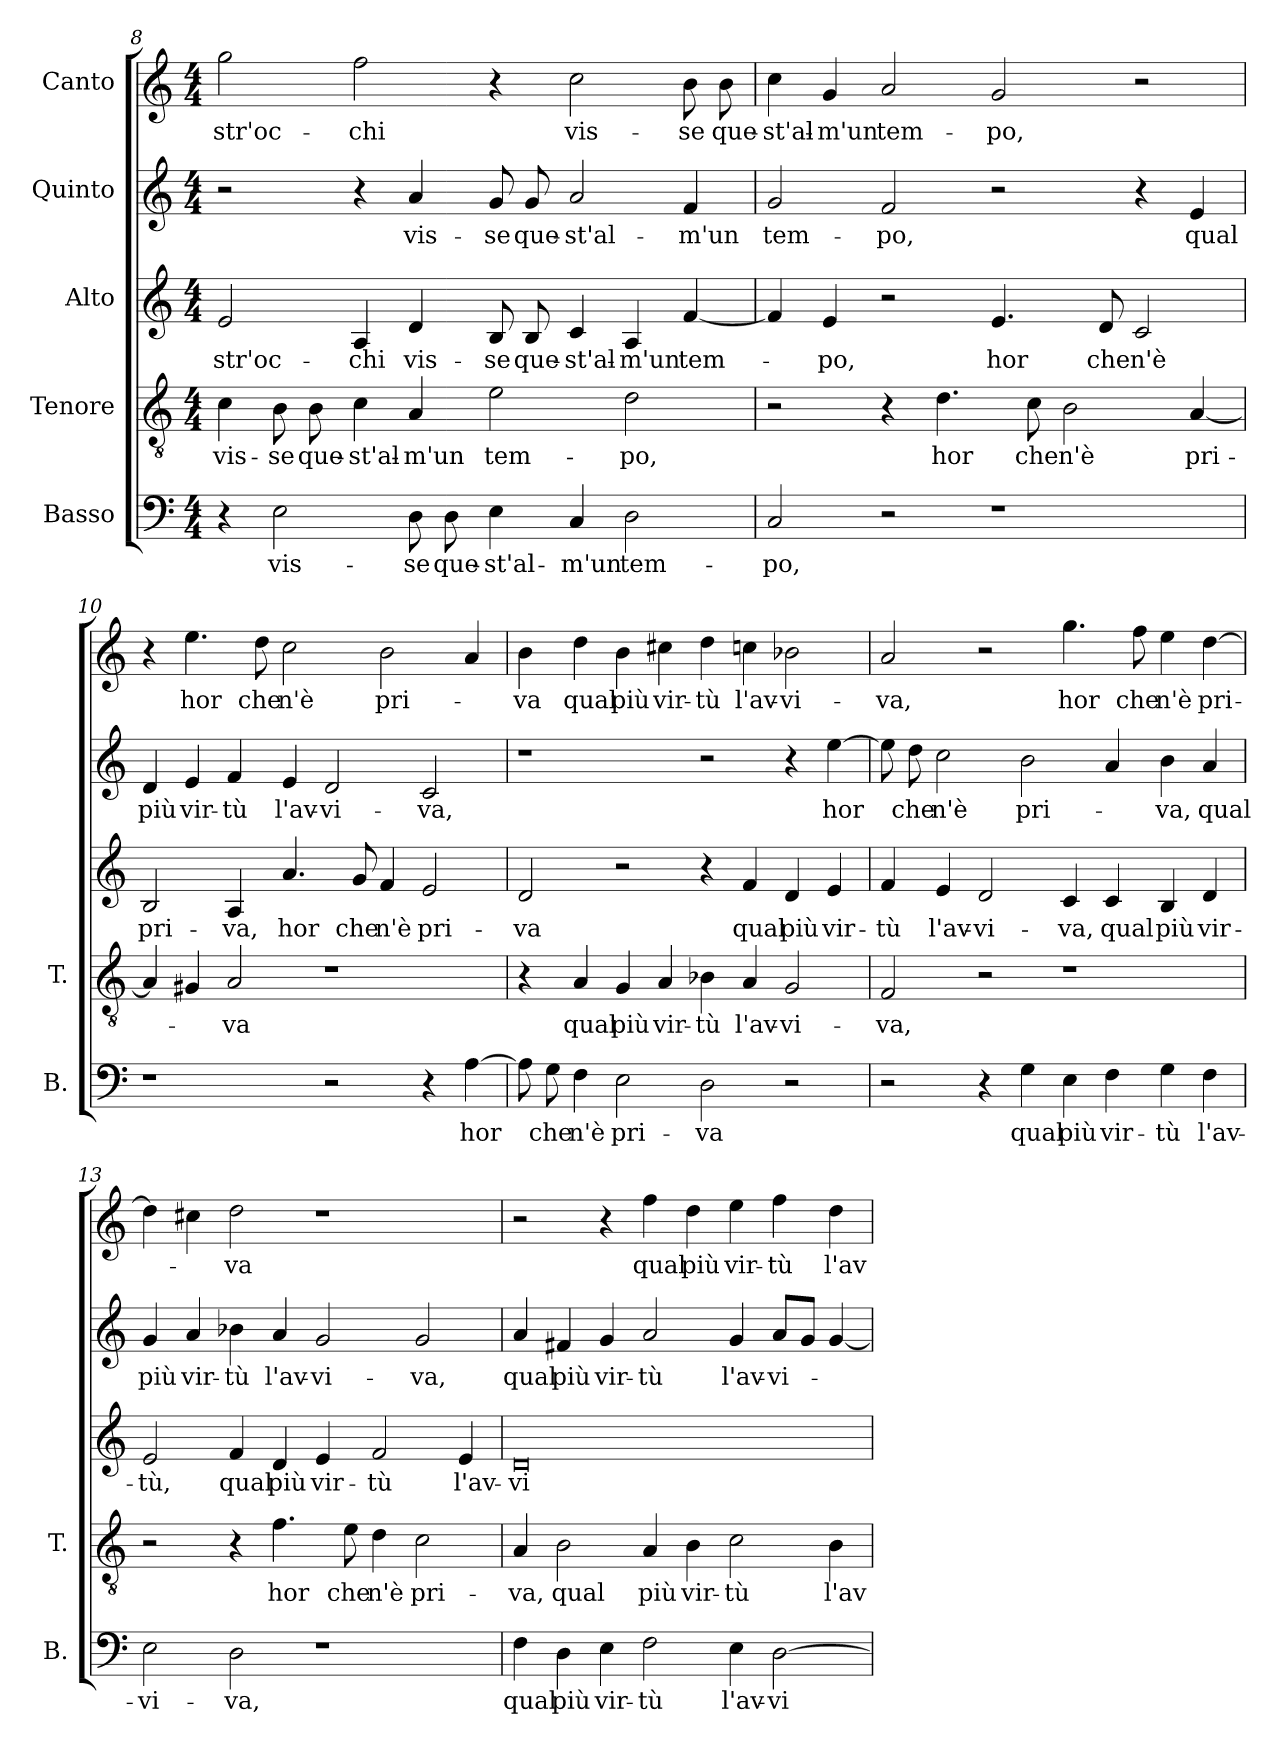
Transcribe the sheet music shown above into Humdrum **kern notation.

**kern	**text	**kern	**text	**kern	**text	**kern	**text	**kern	**text
*part5	*part5	*part4	*part4	*part3	*part3	*part2	*part2	*part1	*part1
*staff5	*staff5	*staff4	*staff4	*staff3	*staff3	*staff2	*staff2	*staff1	*staff1
*I"Basso	*	*I"Tenore	*	*I"Alto	*	*I"Quinto	*	*I"Canto	*
*I'B.	*	*I'T.	*	*	*	*	*	*	*
*clefF4	*	*clefGv2	*	*clefG2	*	*clefG2	*	*clefG2	*
*k[]	*	*k[]	*	*k[]	*	*k[]	*	*k[]	*
*C:	*	*C:	*	*C:	*	*C:	*	*C:	*
*M4/4	*	*M4/4	*	*M4/4	*	*M4/4	*	*M4/4	*
=8	=8	=8	=8	=8	=8	=8	=8	=8	=8
4r	.	4c\	vis-	2e/	-str'oc-	2r	.	2gg\	-str'oc-
2E\	vis-	8B\	-se	.	.	.	.	.	.
.	.	8B\	que-	.	.	.	.	.	.
.	.	4c\	-st'al-	4A/	-chi	4r	.	2ff\	-chi
8D\	-se	4A/	-m'un	4d/	vis-	4a/	vis-	.	.
8D\	que-	.	.	.	.	.	.	.	.
4E\	-st'al-	2e\	tem-	8B/	-se	8g/	-se	4r	.
.	.	.	.	8B/	que-	8g/	que-	.	.
4C/	-m'un	.	.	4c/	-st'al-	2a/	-st'al-	2cc\	vis-
2D\	tem-	2d\	-po,	4A/	-m'un	.	.	.	.
.	.	.	.	[4f/	tem-	4f/	-m'un	8b\	-se
.	.	.	.	.	.	.	.	8b\	que-
=9	=9	=9	=9	=9	=9	=9	=9	=9	=9
2C/	-po,	2r	.	4f/]	.	2g/	tem-	4cc\	-st'al-
.	.	.	.	4e/	-po,	.	.	4g/	-m'un
2r	.	4r	.	2r	.	2f/	-po,	2a/	tem-
.	.	4.d\	hor	.	.	.	.	.	.
1r	.	.	.	4.e/	hor	2r	.	2g/	-po,
.	.	8c\	che	.	.	.	.	.	.
.	.	2B\	n'è	.	.	.	.	.	.
.	.	.	.	8d/	che	.	.	.	.
.	.	.	.	2c/	n'è	4r	.	2r	.
.	.	[4A/	pri-	.	.	4e/	qual	.	.
=10	=10	=10	=10	=10	=10	=10	=10	=10	=10
1r	.	4A/]	.	2B/	pri-	4d/	più	4r	.
.	.	4G#X/	.	.	.	4e/	vir-	4.ee\	hor
.	.	2A/	-va	4A/	-va,	4f/	-tù	.	.
.	.	.	.	.	.	.	.	8dd\	che
.	.	.	.	4.a/	hor	4e/	l'av-	2cc\	n'è
2r	.	1r	.	.	.	2d/	-vi-	.	.
.	.	.	.	8g/	che	.	.	.	.
.	.	.	.	4f/	n'è	.	.	2b\	pri-
4r	.	.	.	2e/	pri-	2c/	-va,	.	.
[4A\	hor	.	.	.	.	.	.	4a/	.
=11	=11	=11	=11	=11	=11	=11	=11	=11	=11
8A\]	.	4r	.	2d/	-va	1r	.	4b\	-va
8G\	che	.	.	.	.	.	.	.	.
4F\	n'è	4A/	qual	.	.	.	.	4dd\	qual
2E\	pri-	4G/	più	2r	.	.	.	4b\	più
.	.	4A/	vir-	.	.	.	.	4cc#X\	vir-
2D\	-va	4B-X\	-tù	4r	.	2r	.	4dd\	-tù
.	.	4A/	l'av-	4f/	qual	.	.	4cc\	l'av-
2r	.	2G/	-vi-	4d/	più	4r	.	2b-X\	-vi-
.	.	.	.	4e/	vir-	[4ee\	hor	.	.
=12	=12	=12	=12	=12	=12	=12	=12	=12	=12
2r	.	2F/	-va,	4f/	-tù	8ee\]	.	2a/	-va,
.	.	.	.	.	.	8dd\	che	.	.
.	.	.	.	4e/	l'av-	2cc\	n'è	.	.
4r	.	2r	.	2d/	-vi-	.	.	2r	.
4G\	qual	.	.	.	.	2b\	pri-	.	.
4E\	più	1r	.	4c/	-va,	.	.	4.gg\	hor
4F\	vir-	.	.	4c/	qual	4a/	.	.	.
.	.	.	.	.	.	.	.	8ff\	che
4G\	-tù	.	.	4B/	più	4b\	-va,	4ee\	n'è
4F\	l'av-	.	.	4d/	vir-	4a/	qual	[4dd\	pri-
=13	=13	=13	=13	=13	=13	=13	=13	=13	=13
2E\	-vi-	2r	.	2e/	-tù,	4g/	più	4dd\]	.
.	.	.	.	.	.	4a/	vir-	4cc#X\	.
2D\	-va,	4r	.	4f/	qual	4b-X\	-tù	2dd\	-va
.	.	4.f\	hor	4d/	più	4a/	l'av-	.	.
1r	.	.	.	4e/	vir-	2g/	-vi-	1r	.
.	.	8e\	che	.	.	.	.	.	.
.	.	4d\	n'è	2f/	-tù	.	.	.	.
.	.	2c\	pri-	.	.	2g/	-va,	.	.
.	.	.	.	4e/	l'av-	.	.	.	.
=14	=14	=14	=14	=14	=14	=14	=14	=14	=14
4F\	qual	4A/	-va,	0d/	-vi-	4a/	qual	2r	.
4D\	più	2B\	qual	.	.	4f#X/	più	.	.
4E\	vir-	.	.	.	.	4g/	vir-	4r	.
2F\	-tù	4A/	più	.	.	2a/	-tù	4ff\	qual
.	.	4B\	vir-	.	.	.	.	4dd\	più
4E\	l'av-	2c\	-tù	.	.	4g/	l'av-	4ee\	vir-
[2D\	-vi-	.	.	.	.	8a/L	-vi-	4ff\	-tù
.	.	.	.	.	.	8g/J	.	.	.
.	.	4B\	l'av-	.	.	[4g/	.	4dd\	l'av-
=	=	=	=	=	=	=	=	=	=
*-	*-	*-	*-	*-	*-	*-	*-	*-	*-
